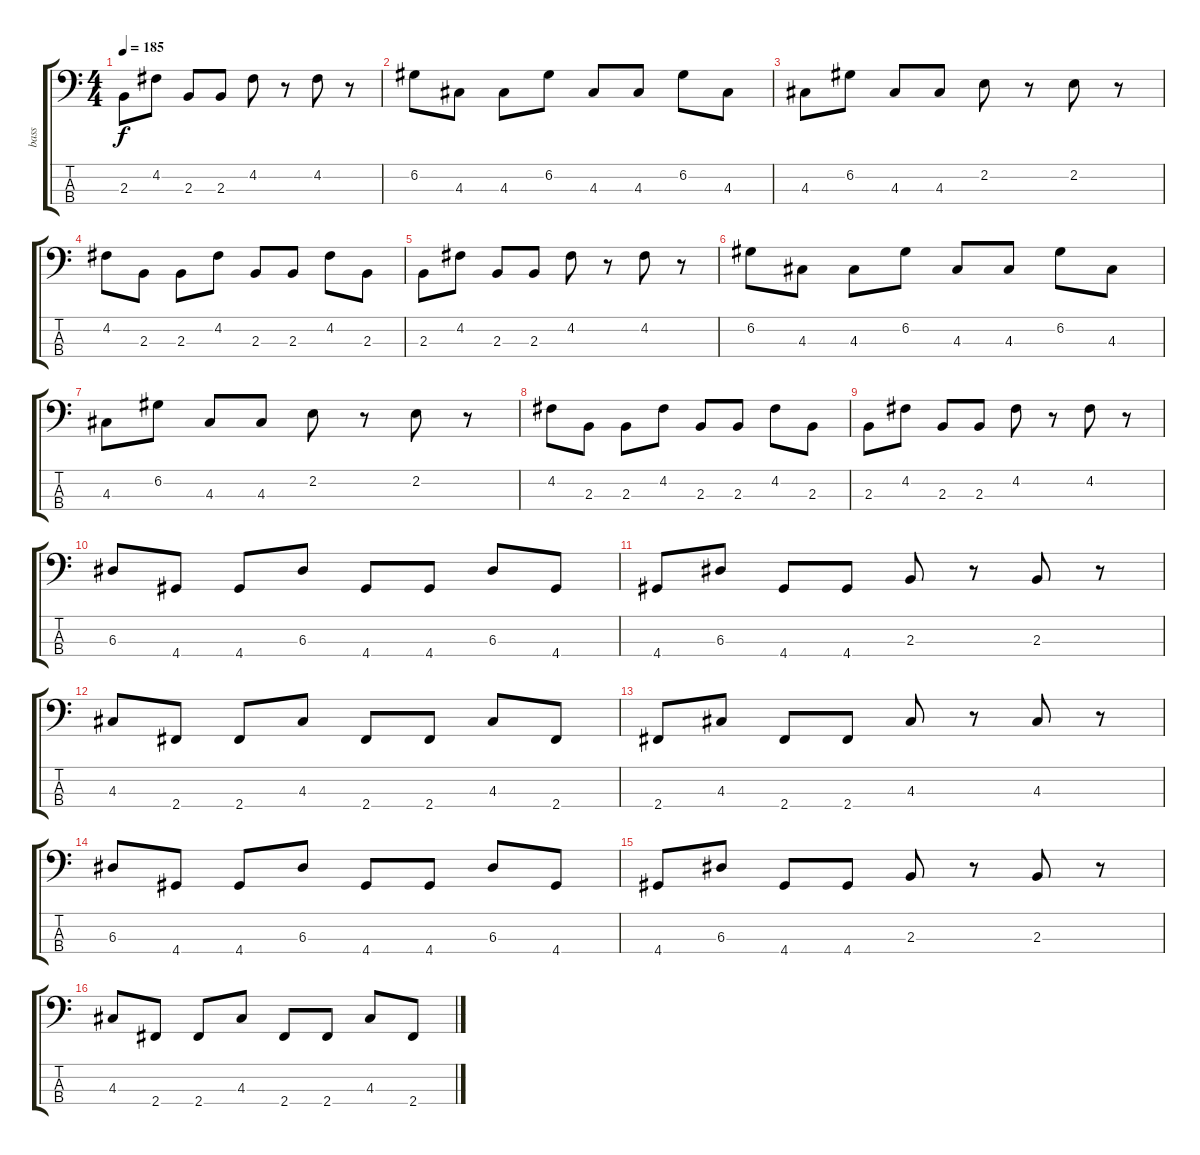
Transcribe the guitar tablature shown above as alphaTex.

\track ("bass" "bass") {solo instrument electricbassfinger}
\staff {score tabs}
\tuning (G2 D2 A1 E1) {hide}
\ts (4 4)
\tempo 185
\clef f4
\ks c
2.3.8{dy f} 4.2.8 2.3.8 2.3.8 4.2.8 r.8 4.2.8 r.8 |
6.2.8 4.3.8 4.3.8 6.2.8 4.3.8 4.3.8 6.2.8 4.3.8 |
4.3.8 6.2.8 4.3.8 4.3.8 2.2.8 r.8 2.2.8 r.8 |
4.2.8 2.3.8 2.3.8 4.2.8 2.3.8 2.3.8 4.2.8 2.3.8 |
2.3.8 4.2.8 2.3.8 2.3.8 4.2.8 r.8 4.2.8 r.8 |
6.2.8 4.3.8 4.3.8 6.2.8 4.3.8 4.3.8 6.2.8 4.3.8 |
4.3.8 6.2.8 4.3.8 4.3.8 2.2.8 r.8 2.2.8 r.8 |
4.2.8 2.3.8 2.3.8 4.2.8 2.3.8 2.3.8 4.2.8 2.3.8 |
2.3.8 4.2.8 2.3.8 2.3.8 4.2.8 r.8 4.2.8 r.8 |
6.3.8 4.4.8 4.4.8 6.3.8 4.4.8 4.4.8 6.3.8 4.4.8 |
4.4.8 6.3.8 4.4.8 4.4.8 2.3.8 r.8 2.3.8 r.8 |
4.3.8 2.4.8 2.4.8 4.3.8 2.4.8 2.4.8 4.3.8 2.4.8 |
2.4.8 4.3.8 2.4.8 2.4.8 4.3.8 r.8 4.3.8 r.8 |
6.3.8 4.4.8 4.4.8 6.3.8 4.4.8 4.4.8 6.3.8 4.4.8 |
4.4.8 6.3.8 4.4.8 4.4.8 2.3.8 r.8 2.3.8 r.8 |
4.3.8 2.4.8 2.4.8 4.3.8 2.4.8 2.4.8 4.3.8 2.4.8
